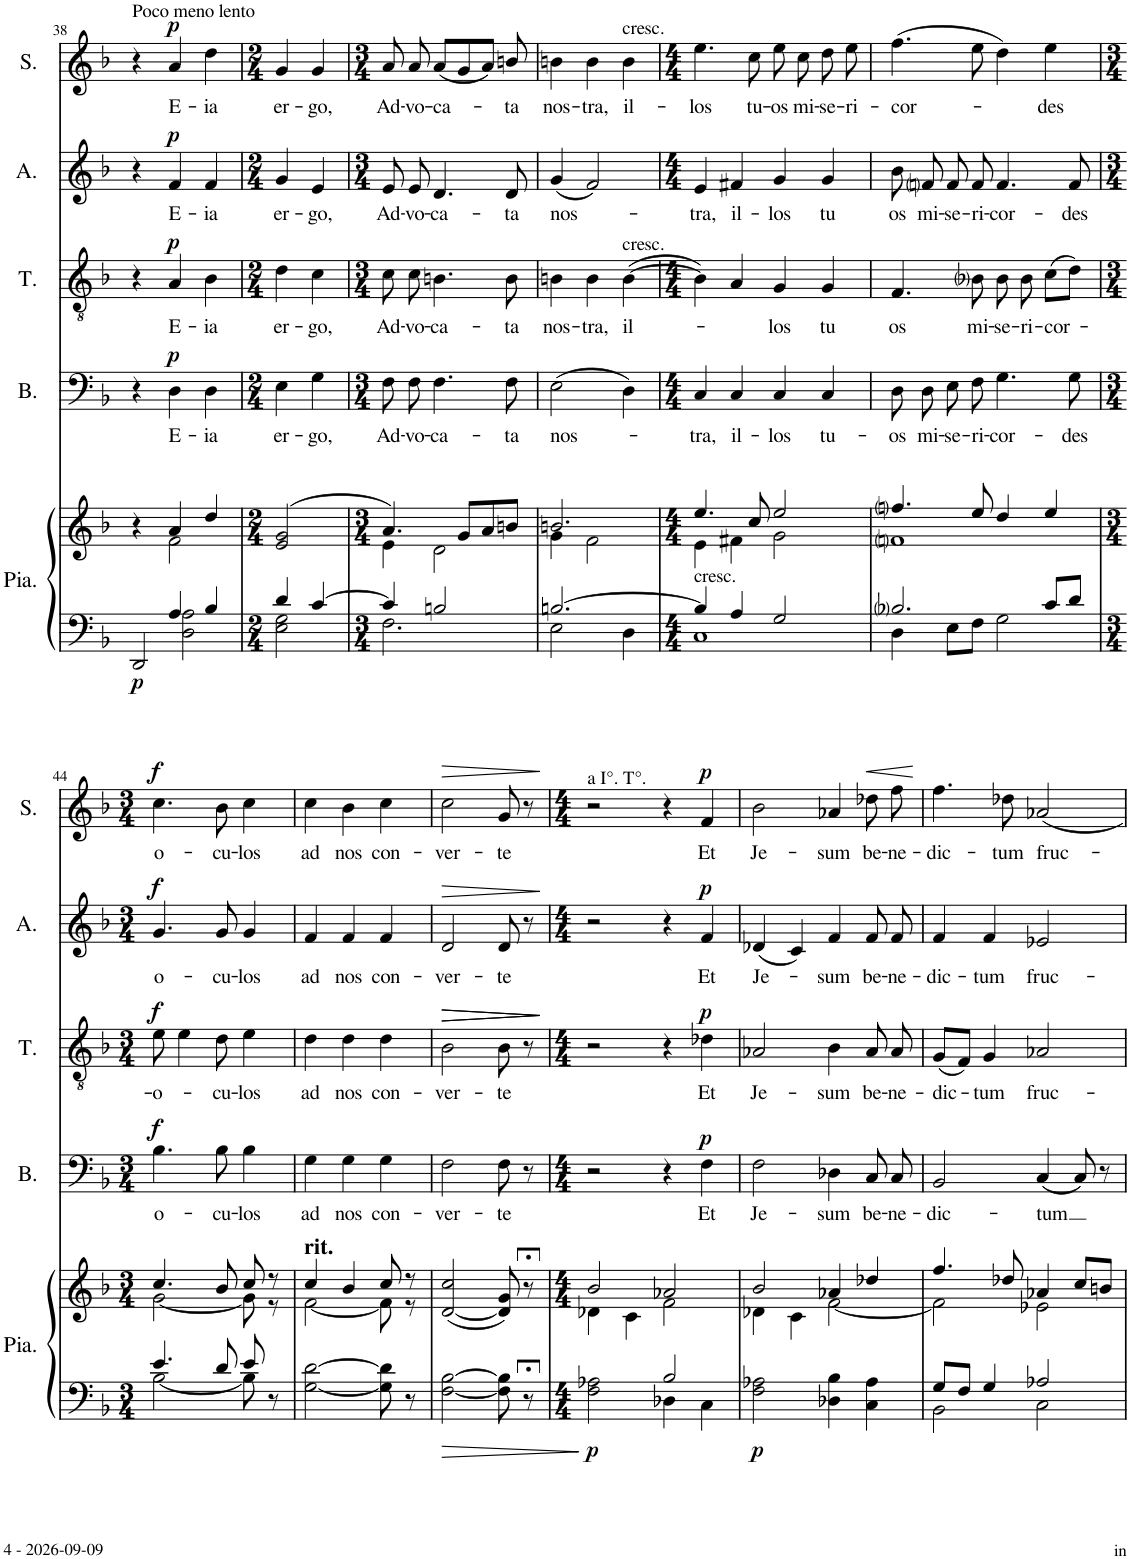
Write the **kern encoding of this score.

**kern	**kern	**dynam	**kern	**text	**dynam	**kern	**text	**dynam	**kern	**text	**dynam	**kern	**text	**dynam
*part5	*part5	*part5	*part4	*part4	*part4	*part3	*part3	*part3	*part2	*part2	*part2	*part1	*part1	*part1
*staff6	*staff5	*staff5/6	*staff4	*staff4	*staff4	*staff3	*staff3	*staff3	*staff2	*staff2	*staff2	*staff1	*staff1	*staff1
*I"Piano	*	*	*I"Bass	*	*	*I"Ténor	*	*	*I"Alto	*	*	*I"Soprano	*	*
*I'Pia.	*	*	*I'B.	*	*	*I'T.	*	*	*I'A.	*	*	*I'S.	*	*
!!LO:PB:g=z
*clefF4	*clefG2	*	*clefF4	*	*	*clefGv2	*	*	*clefG2	*	*	*clefG2	*	*
*k[b-]	*k[b-]	*	*k[b-]	*	*	*k[b-]	*	*	*k[b-]	*	*	*k[b-]	*	*
*M3/4	*M3/4	*	*M3/4	*	*	*M3/4	*	*	*M3/4	*	*	*M3/4	*	*
=38	=38	=38	=38	=38	=38	=38	=38	=38	=38	=38	=38	=38	=38	=38
*^	*^	*	*	*	*	*	*	*	*	*	*	*	*	*
*	*^	*	*	*	*	*	*	*	*	*	*	*	*	*	*	*
!	!	!	!	!	!	!	!	!	!	!	!	!	!	!	!LO:TX:a:t=Poco meno lento	!	!
!	!	!	!	!	!LO:DY:b=2	!	!	!	!	!	!	!	!	!	!	!	!
2DD/	4ryy	4ryy	4r	4ryy	p	4r	.	.	4r	.	.	4r	.	.	4r	.	.
!	!	!	!	!	!	!	!LO:LY:b	!LO:DY:a	!	!LO:LY:b	!LO:DY:a	!	!LO:LY:b	!LO:DY:a	!	!LO:LY:b	!LO:DY:a
.	2D\ 2A\	4A/	4a/	2f\	.	4D\	E-	p	4A/	E-	p	4f/	E-	p	4a/	E-	p
!	!	!	!	!	!	!	!LO:LY:b	!	!	!LO:LY:b	!	!	!LO:LY:b	!	!	!LO:LY:b	!
4B-/	.	4ryy	4dd/	.	.	4D\	-ia	.	4B-\	-ia	.	4f/	-ia	.	4dd\	-ia	.
*v	*v	*v	*	*	*	*	*	*	*	*	*	*	*	*	*	*	*
*	*v	*v	*	*	*	*	*	*	*	*	*	*	*	*	*
=39	=39	=39	=39	=39	=39	=39	=39	=39	=39	=39	=39	=39	=39	=39
*M2/4	*M2/4	*	*M2/4	*	*	*M2/4	*	*	*M2/4	*	*	*M2/4	*	*
*^	*	*	*	*	*	*	*	*	*	*	*	*	*	*
*	*^	*	*	*	*	*	*	*	*	*	*	*	*	*	*
!	!	!	!	!	!	!LO:LY:b	!	!	!LO:LY:b	!	!	!LO:LY:b	!	!	!LO:LY:b	!
*	*v	*v	*	*	*	*	*	*	*	*	*	*	*	*	*	*
4d/	2E\ 2G\	(2e/ 2g/	.	4E\	er-	.	4d\	er-	.	4g/	er-	.	4g/	er-	.
!	!	!	!	!	!LO:LY:b	!	!	!LO:LY:b	!	!	!LO:LY:b	!	!	!LO:LY:b	!
[4c/	.	.	.	4G\	-go,	.	4c\	-go,	.	4e/	-go,	.	4g/	-go,	.
=40	=40	=40	=40	=40	=40	=40	=40	=40	=40	=40	=40	=40	=40	=40	=40
*M3/4	*	*M3/4	*	*M3/4	*	*	*M3/4	*	*	*M3/4	*	*	*M3/4	*	*
*	*	*^	*	*	*	*	*	*	*	*	*	*	*	*	*
!	!	!	!	!	!	!LO:LY:b	!	!	!LO:LY:b	!	!	!LO:LY:b	!	!	!LO:LY:b	!
4c/]	2.F\	4.a/)	4e\	.	8F\L	Ad-	.	8c\	Ad-	.	8e/L	Ad-	.	8a/	Ad-	.
!	!	!	!	!	!	!LO:LY:b	!	!	!LO:LY:b	!	!	!LO:LY:b	!	!	!LO:LY:b	!
.	.	.	.	.	8F\J	-vo-	.	8c\	-vo-	.	8e/J	-vo-	.	8a/	-vo-	.
!	!	!	!	!	!	!LO:LY:b	!	!	!LO:LY:b	!	!	!LO:LY:b	!	!	!LO:LY:b	!
2Bn/	.	.	2d\	.	4.F\	-ca-	.	4.Bn\	-ca-	.	4.d/	-ca-	.	(8a/L	-ca-	.
.	.	8g/L	.	.	.	.	.	.	.	.	.	.	.	8g/	.	.
.	.	8a/	.	.	.	.	.	.	.	.	.	.	.	8a/J)	.	.
!	!	!	!	!	!	!LO:LY:b	!	!	!LO:LY:b	!	!	!LO:LY:b	!	!	!LO:LY:b	!
.	.	8bn/J	.	.	8F\	-ta	.	8B\	-ta	.	8d/	-ta	.	8bn/	-ta	.
=41	=41	=41	=41	=41	=41	=41	=41	=41	=41	=41	=41	=41	=41	=41	=41	=41
!	!	!	!	!	!	!LO:LY:b	!	!	!LO:LY:b	!	!	!LO:LY:b	!	!	!LO:LY:b	!
[2.Bn/	2E\	2.bn/	4g\	.	(2E\	nos-	.	4Bn\	nos-	.	(4g/	nos-	.	4bn\	nos-	.
!	!	!	!	!	!	!	!	!	!LO:LY:b	!	!	!	!	!	!LO:LY:b	!
.	.	.	2f\	.	.	.	.	4B\	-tra,	.	2f/)	.	.	4b\	-tra,	.
!	!	!	!	!	!	!	!	!	!	!	!	!	!	!LO:TX:a:t=cresc.	!	!
!	!	!	!	!	!	!	!	!LO:TX:a:t=cresc.	!	!	!	!	!	!	!	!
!	!	!	!	!	!	!	!	!	!LO:LY:b	!	!	!	!	!	!LO:LY:b	!
.	4D\	.	.	.	4D\)	.	.	(>[4B\	il-	.	.	.	.	4b\	il-	.
=42	=42	=42	=42	=42	=42	=42	=42	=42	=42	=42	=42	=42	=42	=42	=42	=42
*M4/4	*	*M4/4	*	*	*M4/4	*	*	*M4/4	*	*	*M4/4	*	*	*M4/4	*	*
!LO:TX:a:t=cresc.	!	!	!	!	!	!	!	!	!	!	!	!	!	!	!	!
!	!	!	!	!	!	!LO:LY:b	!	!	!	!	!	!LO:LY:b	!	!	!LO:LY:b	!
4B/]	1C	4.ee/	4e\	.	4C/	-tra,	.	4B\])	.	.	4e/	-tra,	.	4.ee\	-los	.
!	!	!	!	!	!	!LO:LY:b	!	!	!	!	!	!LO:LY:b	!	!	!	!
4A/	.	.	4f#X\	.	4C/	il-	.	4A/	.	.	4f#X/	il-	.	.	.	.
!	!	!	!	!	!	!	!	!	!	!	!	!	!	!	!LO:LY:b	!
.	.	8cc/	.	.	.	.	.	.	.	.	.	.	.	8cc\	tu-	.
!	!	!	!	!	!	!LO:LY:b	!	!	!LO:LY:b	!	!	!LO:LY:b	!	!	!LO:LY:b	!
2G/	.	2ee/	2g\	.	4C/	-los	.	4G/	-los	.	4g/	-los	.	8ee\	-os	.
!	!	!	!	!	!	!	!	!	!	!	!	!	!	!	!LO:LY:b	!
.	.	.	.	.	.	.	.	.	.	.	.	.	.	8cc\	mi-	.
!	!	!	!	!	!	!LO:LY:b	!	!	!LO:LY:b	!	!	!LO:LY:b	!	!	!LO:LY:b	!
.	.	.	.	.	4C/	tu-	.	4G/	tu	.	4g/	tu	.	8dd\	-se-	.
!	!	!	!	!	!	!	!	!	!	!	!	!	!	!	!LO:LY:b	!
.	.	.	.	.	.	.	.	.	.	.	.	.	.	8ee\	-ri-	.
=43	=43	=43	=43	=43	=43	=43	=43	=43	=43	=43	=43	=43	=43	=43	=43	=43
!	!	!	!	!	!	!LO:LY:b	!	!	!LO:LY:b	!	!	!LO:LY:b	!	!	!LO:LY:b	!
2.B-i/	4D\	4.ffni/	1fni	.	8D\L	-os	.	4.F/	-os	.	8b-/L	-os	.	(4.ff\	-cor-	.
!	!	!	!	!	!	!LO:LY:b	!	!	!	!	!	!LO:LY:b	!	!	!	!
.	.	.	.	.	8D\J	mi-	.	.	.	.	8fni/J	mi-	.	.	.	.
!	!	!	!	!	!	!LO:LY:b	!	!	!	!	!	!LO:LY:b	!	!	!	!
.	8E\L	.	.	.	8E\L	-se-	.	.	.	.	8f/L	-se-	.	.	.	.
!	!	!	!	!	!	!LO:LY:b	!	!	!LO:LY:b	!	!	!LO:LY:b	!	!	!	!
.	8F\J	8ee/	.	.	8F\J	-ri-	.	8B-i\	mi-	.	8f/J	-ri-	.	8ee\	.	.
!	!	!	!	!	!	!LO:LY:b	!	!	!LO:LY:b	!	!	!LO:LY:b	!	!	!	!
.	2G\	4dd/	.	.	4.G\	-cor-	.	8B-\	-se-	.	4.f/	-cor-	.	4dd\)	.	.
!	!	!	!	!	!	!	!	!	!LO:LY:b	!	!	!	!	!	!	!
.	.	.	.	.	.	.	.	8B-\	-ri-	.	.	.	.	.	.	.
!	!	!	!	!	!	!	!	!	!LO:LY:b	!	!	!	!	!	!LO:LY:b	!
8c/L	.	4ee/	.	.	.	.	.	(8c\L	-cor-	.	.	.	.	4ee\	-des	.
!	!	!	!	!	!	!LO:LY:b	!	!	!	!	!	!LO:LY:b	!	!	!	!
8d/J	.	.	.	.	8G\	-des	.	8d\J)	.	.	8f/	-des	.	.	.	.
!!LO:LB:g=z
=44	=44	=44	=44	=44	=44	=44	=44	=44	=44	=44	=44	=44	=44	=44	=44	=44
*M3/4	*	*M3/4	*	*	*M3/4	*	*	*M3/4	*	*	*M3/4	*	*	*M3/4	*	*
!	!	!	!	!	!	!LO:LY:b	!LO:DY:a	!	!LO:LY:b	!LO:DY:a	!	!LO:LY:b	!LO:DY:a	!	!LO:LY:b	!LO:DY:a
4.e/	[2B-\	4.cc/	[2g\	.	4.B-\	o-	f	8e\	o-	f	4.g/	o-	f	4.cc\	o-	f
.	.	.	.	.	.	.	.	4e\	.	.	.	.	.	.	.	.
!	!	!	!	!	!	!LO:LY:b	!	!	!LO:LY:b	!	!	!LO:LY:b	!	!	!LO:LY:b	!
8d/	.	8b-/	.	.	8B-\	-cu-	.	8d\	-cu-	.	8g/	-cu-	.	8b-\	-cu-	.
!	!	!	!	!	!	!LO:LY:b	!	!	!LO:LY:b	!	!	!LO:LY:b	!	!	!LO:LY:b	!
8e/	8B-\]	8cc/	8g\]	.	4B-\	-los	.	4e\	-los	.	4g/	-los	.	4cc\	-los	.
8r	8ryy	8r	8r	.	.	.	.	.	.	.	.	.	.	.	.	.
=45	=45	=45	=45	=45	=45	=45	=45	=45	=45	=45	=45	=45	=45	=45	=45	=45
!	!	!LO:TX:a:B:t=rit.	!	!	!	!	!	!	!	!	!	!	!	!	!	!
!	!	!	!	!	!	!LO:LY:b	!	!	!LO:LY:b	!	!	!LO:LY:b	!	!	!LO:LY:b	!
*v	*v	*	*	*	*	*	*	*	*	*	*	*	*	*	*	*
[2G\ [2d\	4cc/	[2f\	.	4G\	ad	.	4d\	ad	.	4f/	ad	.	4cc\	ad	.
!	!	!	!	!	!LO:LY:b	!	!	!LO:LY:b	!	!	!LO:LY:b	!	!	!LO:LY:b	!
.	4b-/	.	.	4G\	nos	.	4d\	nos	.	4f/	nos	.	4b-\	nos	.
!	!	!	!	!	!LO:LY:b	!	!	!LO:LY:b	!	!	!LO:LY:b	!	!	!LO:LY:b	!
8G\] 8d\]	8cc/	8f\]	.	4G\	con-	.	4d\	con-	.	4f/	con-	.	4cc\	con-	.
8r	8r	8r	.	.	.	.	.	.	.	.	.	.	.	.	.
=46	=46	=46	=46	=46	=46	=46	=46	=46	=46	=46	=46	=46	=46	=46	=46
!	!	!	!	!	!LO:LY:b	!	!	!LO:LY:b	!LO:HP:b	!	!LO:LY:b	!LO:HP:b	!	!LO:LY:b	!LO:HP:b
*	*v	*v	*	*	*	*	*	*	*	*	*	*	*	*	*
[2F\ [2B-\	([2d/ 2cc/	.	2F\	-ver-	.	2B-\	-ver-	>	2d/	-ver-	>	2cc\	-ver-	>
!	!	!	!	!LO:LY:b	!	!	!LO:LY:b	!LO:HP:b	!	!LO:LY:b	!	!	!LO:LY:b	!
8F\] 8B-\]	8d/] 8g/)	.	8F\	-te	.	8B-\	-te	>	8d/	-te	.	8g/	-te	.
8r;<	8r;<	.	8r	.	.	8r	.	.	8r	.	.	8r	.	.
.	.	.	.	.	.	.	.	] ]	.	.	]	.	.	]
=47	=47	=47	=47	=47	=47	=47	=47	=47	=47	=47	=47	=47	=47	=47
*M4/4	*M4/4	*	*M4/4	*	*	*M4/4	*	*	*M4/4	*	*	*M4/4	*	*
*^	*^	*	*	*	*	*	*	*	*	*	*	*	*	*
!	!	!	!	!	!	!	!	!	!	!	!	!	!	!LO:TX:a:t=a I°. T°.	!	!
!	!	!	!	!LO:DY:b=2	!	!	!	!	!	!	!	!	!	!	!	!
2F\ 2A-X\	2ryy	2b-/	4d-X\	p	2r	.	.	2r	.	.	2r	.	.	2r	.	.
.	.	.	4c\	.	.	.	.	.	.	.	.	.	.	.	.	.
2B-/	4D-X\	2a-X/	2f\	.	4r	.	.	4r	.	.	4r	.	.	4r	.	.
!	!	!	!	!	!	!LO:LY:b	!LO:DY:a	!	!LO:LY:b	!LO:DY:a	!	!LO:LY:b	!LO:DY:a	!	!LO:LY:b	!LO:DY:a
.	4C\	.	.	.	4F\	Et	p	4d-X\	Et	p	4f/	Et	p	4f/	Et	p
=48	=48	=48	=48	=48	=48	=48	=48	=48	=48	=48	=48	=48	=48	=48	=48	=48
!	!	!	!	!LO:DY:b=2	!	!LO:LY:b	!	!	!LO:LY:b	!	!	!LO:LY:b	!	!	!LO:LY:b	!
*v	*v	*	*	*	*	*	*	*	*	*	*	*	*	*	*	*
2F\ 2A-X\	2b-/	4d-X\	p	2F\	Je-	.	2A-X/	Je-	.	(4d-X/	Je-	.	2b-\	Je-	.
.	.	4c\	.	.	.	.	.	.	.	4c/)	.	.	.	.	.
!	!	!	!	!	!LO:LY:b	!	!	!LO:LY:b	!	!	!LO:LY:b	!	!	!LO:LY:b	!
4D-X\ 4B-\	4a-X/	[2f\	.	4D-X\	-sum	.	4B-\	-sum	.	4f/	-sum	.	4a-X/	-sum	.
!	!	!	!	!	!LO:LY:b	!	!	!LO:LY:b	!	!	!LO:LY:b	!	!	!LO:LY:b	!LO:HP:b
4C\ 4A-\	4dd-X/	.	.	8C/L	be-	.	8A-/	be-	.	8f/L	be-	.	8dd-X\	be-	<
!	!	!	!	!	!LO:LY:b	!	!	!LO:LY:b	!	!	!LO:LY:b	!	!	!LO:LY:b	!
.	.	.	.	8C/J	-ne-	.	8A-/	-ne-	.	8f/J	-ne-	.	8ff\	-ne-	.
*	*v	*v	*	*	*	*	*	*	*	*	*	*	*	*	*
.	.	.	.	.	.	.	.	.	.	.	.	.	.	[
=49	=49	=49	=49	=49	=49	=49	=49	=49	=49	=49	=49	=49	=49	=49
*^	*^	*	*	*	*	*	*	*	*	*	*	*	*	*
!	!	!	!	!	!	!LO:LY:b	!	!	!LO:LY:b	!	!	!LO:LY:b	!	!	!LO:LY:b	!
8G/L	2BB-\	4.ff/	2f\]	.	2BB-/	-dic-	.	(8G/L	-dic-	.	4f/	-dic-	.	4.ff\	-dic-	.
8F/J	.	.	.	.	.	.	.	8F/J)	.	.	.	.	.	.	.	.
!	!	!	!	!	!	!	!	!	!LO:LY:b	!	!	!LO:LY:b	!	!	!	!
4G/	.	.	.	.	.	.	.	4G/	-tum	.	4f/	-tum	.	.	.	.
!	!	!	!	!	!	!	!	!	!	!	!	!	!	!	!LO:LY:b	!
.	.	8dd-X/	.	.	.	.	.	.	.	.	.	.	.	8dd-X\	-tum	.
!	!	!	!	!	!	!LO:LY:b	!	!	!LO:LY:b	!	!	!LO:LY:b	!	!	!LO:LY:b	!
2A-X/	2C\	4a-X/	2e-X\	.	(4C/	-tum	.	2A-X/	fruc-	.	2e-X/	fruc-	.	2a-X/	fruc-	.
.	.	8cc/L	.	.	8C/)	.	.	.	.	.	.	.	.	.	.	.
.	.	8bn/J	.	.	8r	.	.	.	.	.	.	.	.	.	.	.
*v	*v	*	*	*	*	*	*	*	*	*	*	*	*	*	*	*
*	*v	*v	*	*	*	*	*	*	*	*	*	*	*	*	*
=	=	=	=	=	=	=	=	=	=	=	=	=	=	=
*-	*-	*-	*-	*-	*-	*-	*-	*-	*-	*-	*-	*-	*-	*-
